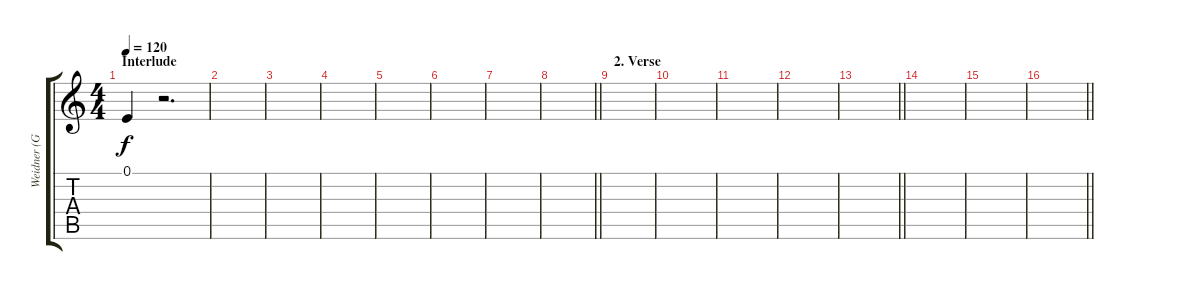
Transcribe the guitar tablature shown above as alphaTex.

\track ("Weidner (Gesang)" "Weidner (G") {instrument lead2sawtooth}
\staff {score tabs}
\tuning (E4 B3 G3 D3 A2 E2) {hide}
\ts (4 4)
\section ("" "Interlude")
\tempo 120
\clef g2
\ks c
0.1{t}.4{dy f} r.2{d} |
|
|
|
|
|
|
\barLineRight lightlight
|
\section ("" "2. Verse")
|
|
|
|
\barLineRight lightlight
|
|
|
\barLineRight lightlight
